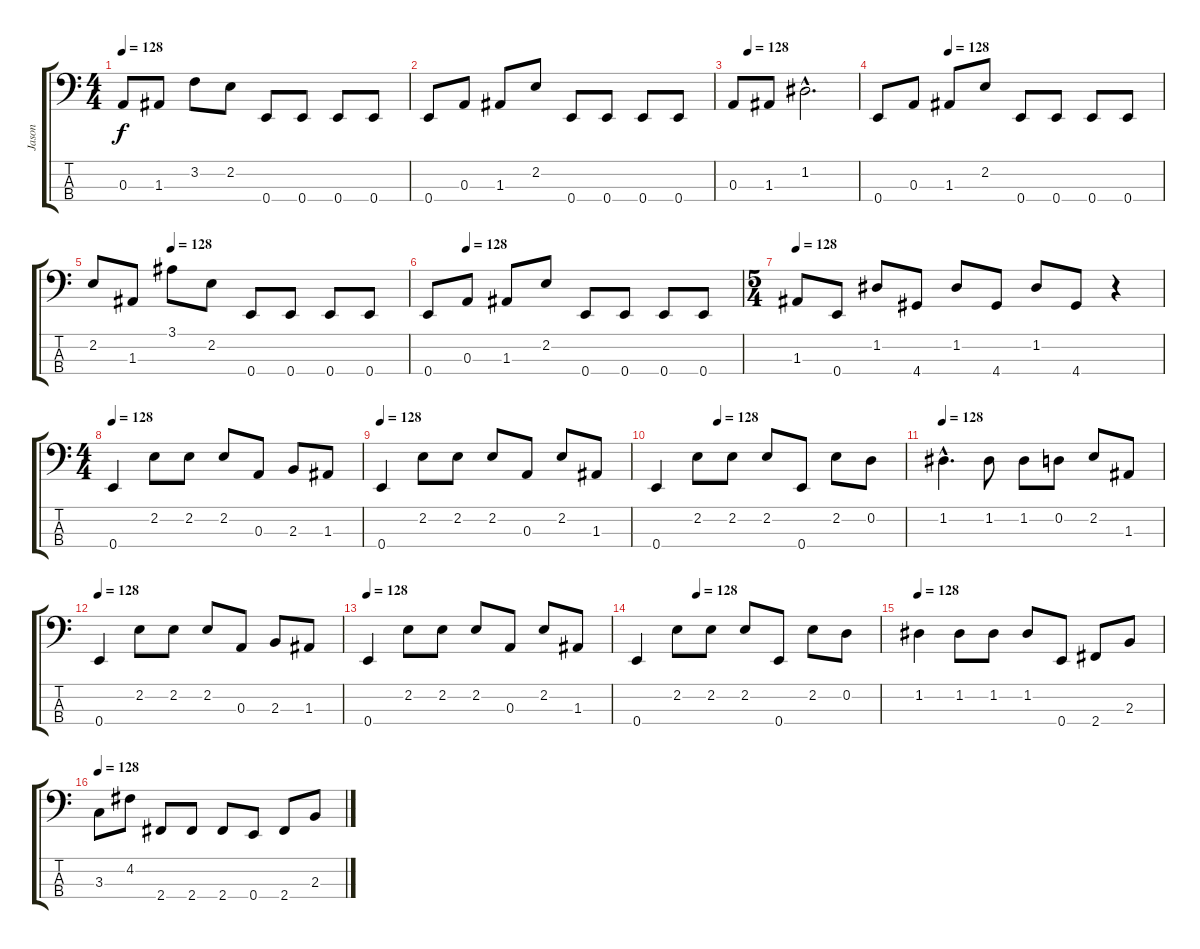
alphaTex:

\track ("Jason" "Jason") {instrument electricbasspick}
\staff {score tabs}
\tuning (G2 D2 A1 E1) {hide}
\ts (4 4)
\tempo 128
\clef f4
\ks c
0.3.8{dy f} 1.3.8 3.2.8 2.2.8 0.4.8 0.4.8 0.4.8 0.4.8 |
0.4.8 0.3.8 1.3.8 2.2.8 0.4.8 0.4.8 0.4.8 0.4.8 |
\tempo (128 0.125)
0.3.8 1.3.8 1.2{hac}.2{d} |
\tempo (128 0.25)
0.4.8 0.3.8 1.3.8 2.2.8 0.4.8 0.4.8 0.4.8 0.4.8 |
\tempo (128 0.25)
2.2.8 1.3.8 3.1.8 2.2.8 0.4.8 0.4.8 0.4.8 0.4.8 |
\tempo (128 0.125)
0.4.8 0.3.8 1.3.8 2.2.8 0.4.8 0.4.8 0.4.8 0.4.8 |
\ts (5 4)
\tempo 128
1.3.8 0.4.8 1.2.8 4.4.8 1.2.8 4.4.8 1.2.8 4.4.8 r.4 |
\ts (4 4)
\tempo 128
0.4.4 2.2.8 2.2.8 2.2.8 0.3.8 2.3.8 1.3.8 |
\tempo 128
0.4.4 2.2.8 2.2.8 2.2.8 0.3.8 2.2.8 1.3.8 |
\tempo (128 0.25)
0.4.4 2.2.8 2.2.8 2.2.8 0.4.8 2.2.8 0.2.8 |
\tempo 128
1.2{hac}.4{d} 1.2.8 1.2.8 0.2.8 2.2.8 1.3.8 |
\tempo 128
0.4.4 2.2.8 2.2.8 2.2.8 0.3.8 2.3.8 1.3.8 |
\tempo 128
0.4.4 2.2.8 2.2.8 2.2.8 0.3.8 2.2.8 1.3.8 |
\tempo (128 0.25)
0.4.4 2.2.8 2.2.8 2.2.8 0.4.8 2.2.8 0.2.8 |
\tempo 128
1.2.4 1.2.8 1.2.8 1.2.8 0.4.8 2.4.8 2.3.8 |
\tempo 128
3.3.8 4.2.8 2.4.8 2.4.8 2.4.8 0.4.8 2.4.8 2.3.8
